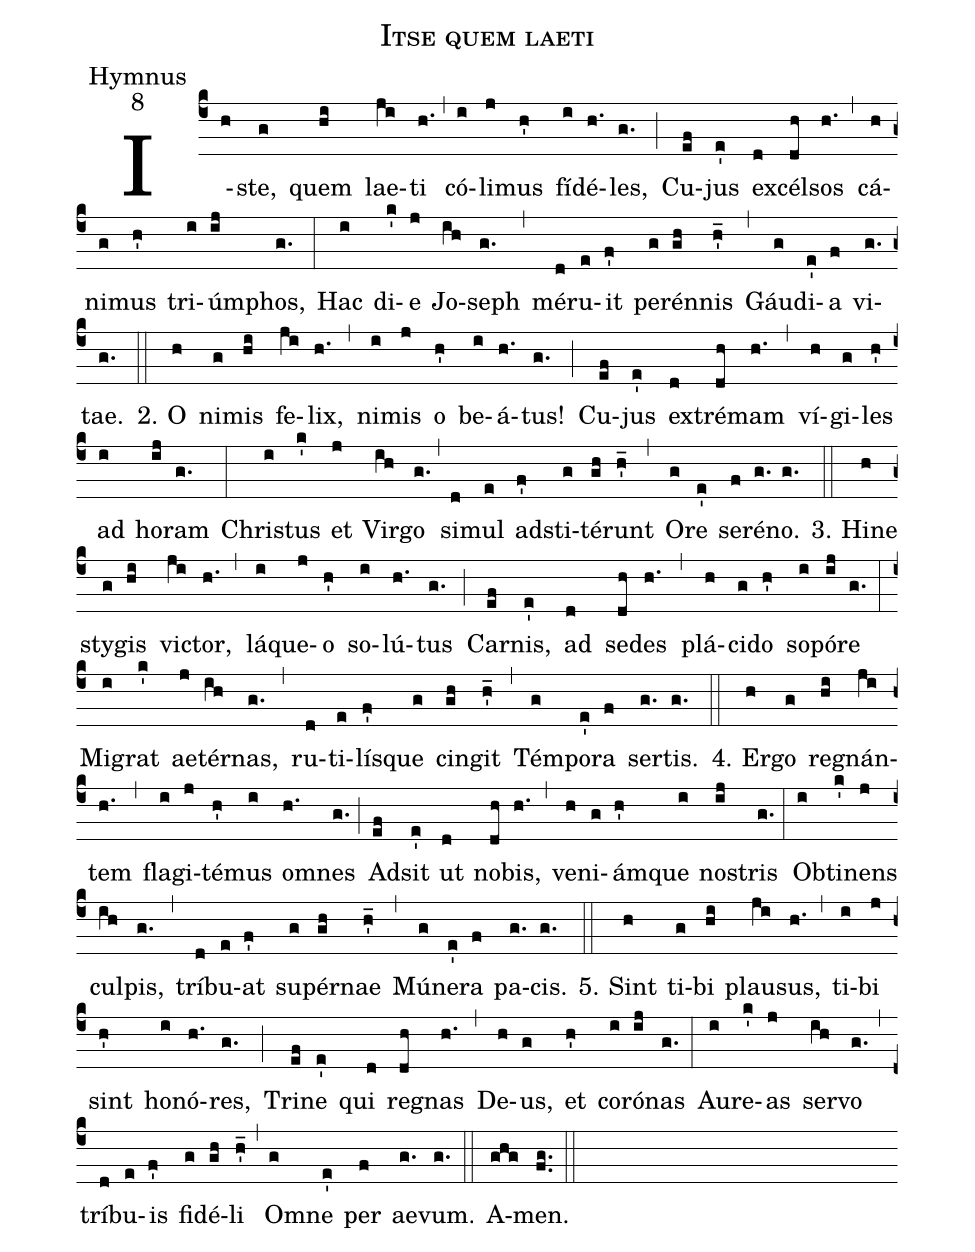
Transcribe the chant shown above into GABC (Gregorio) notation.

name:Itse quem laeti;
office-part:Hymnus;
mode:8;
%%
(c4) I(h)ste,(g) quem(hi) lae(ji)ti(h.) (,) có(i)li(j)mus(h') fí(i)dé(h.)les,(g.) (;) Cu(ef)jus(e') ex(d)cél(dh)sos(h.) (,) cá(h)ni(g)mus(h') tri(i)úm(ij)phos,(g.) (:) Hac(i) di(k')e(j) Jo(ih)seph(g.) (,) mé(d)ru(e)it(f') per(g)én(gh)nis(h'_) (,) Gáu(g)di(e')a(f) vi(g.)tae.(g.) (::)
2. O(h) ni(g)mis(hi) fe(ji)lix,(h.) (,) ni(i)mis(j) o(h') be(i)á(h.)tus!(g.) (;) Cu(ef)jus(e') ex(d)tré(dh)mam(h.) (,) ví(h)gi(g)les(h') ad(i) ho(ij)ram(g.) (:) Chri(i)stus(k') et(j) Vir(ih)go(g.) (,) si(d)mul(e) ad(f')sti(g)té(gh)runt(h'_) (,) O(g)re(e') se(f)ré(g.)no.(g.) (::)
3. Hine(h) sty(g)gis(hi) vi(ji)ctor,(h.) (,) lá(i)que(j)o(h') so(i)lú(h.)tus(g.) (;) Car(ef)nis,(e') ad(d) se(dh)des(h.) (,) plá(h)ci(g)do(h') so(i)pó(ij)re(g.) (:) Mi(i)grat(k') ae(j)tér(ih)nas,(g.) (,) ru(d)ti(e)lís(f')que(g) cin(gh)git(h'_) (,) Tém(g)po(e')ra(f) ser(g.)tis.(g.) (::)
4. Er(h)go(g) re(hi)gnán(ji)tem(h.) (,) fla(i)gi(j)té(h')mus(i) o(h.)mnes(g.) (;) Ad(ef)sit(e') ut(d) no(dh)bis,(h.) (,) ve(h)ni(g)ám(h')que(i) no(ij)stris(g.) (:) Ob(i)ti(k')nens(j) cul(ih)pis,(g.) (,) trí(d)bu(e)at(f') su(g)pér(gh)nae(h'_) (,) Mú(g)ne(e')ra(f) pa(g.)cis.(g.) (::)
5. Sint(h) ti(g)bi(hi) plau(ji)sus,(h.) (,) ti(i)bi(j) sint(h') ho(i)nó(h.)res,(g.) (;) Tri(ef)ne(e') qui(d) re(dh)gnas(h.) (,) De(h)us,(g) et(h') co(i)ró(ij)nas(g.) (:) Au(i)re(k')as(j) ser(ih)vo(g.) (,) trí(d)bu(e)is(f') fi(g)dé(gh)li(h'_) (,) O(g)mne(e') per(f) ae(g.)vum.(g.) (::)
A(ghg)men.(fg..) (::)
